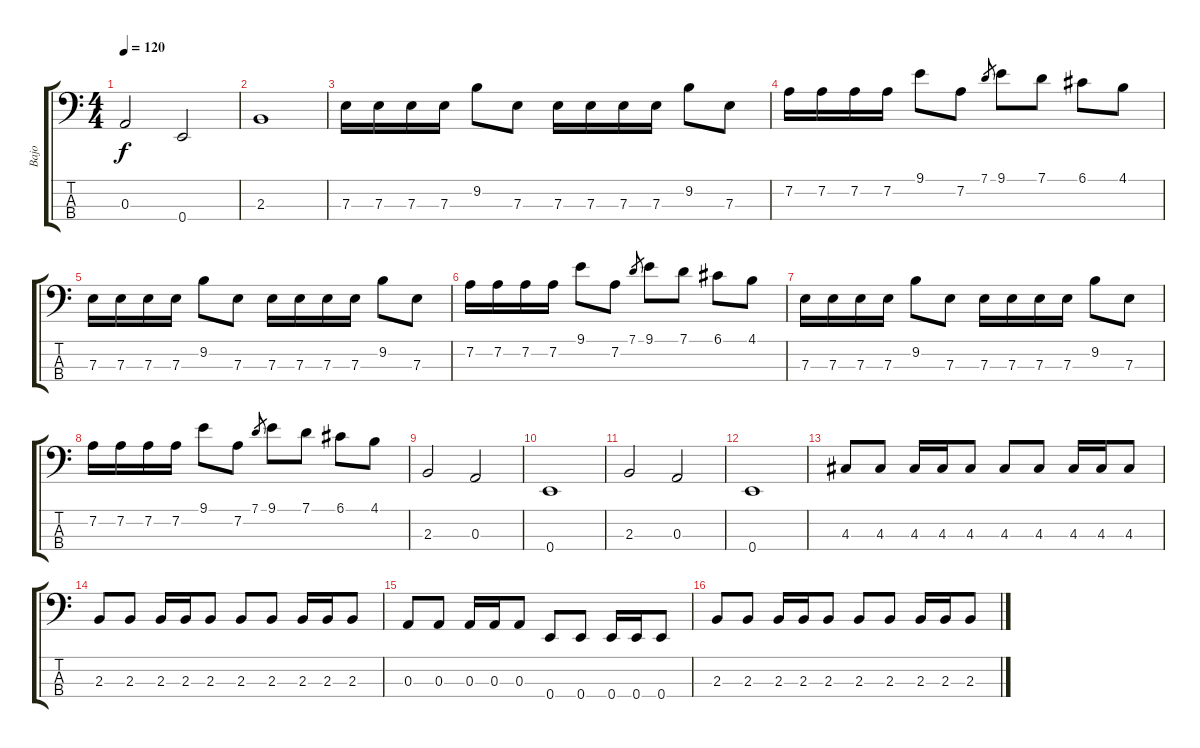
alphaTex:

\track ("Bajo" "Bajo") {instrument electricbassfinger}
\staff {score tabs}
\tuning (G2 D2 A1 E1) {hide}
\ts (4 4)
\tempo 120
\clef f4
\ks c
0.3.2{dy f} 0.4.2 |
2.3.1 |
7.3.16 7.3.16 7.3.16 7.3.16 9.2.8 7.3.8 7.3.16 7.3.16 7.3.16 7.3.16 9.2.8 7.3.8 |
7.2.16 7.2.16 7.2.16 7.2.16 9.1.8 7.2.8 7.1.8{gr} 9.1.8 7.1.8 6.1.8 4.1.8 |
7.3.16 7.3.16 7.3.16 7.3.16 9.2.8 7.3.8 7.3.16 7.3.16 7.3.16 7.3.16 9.2.8 7.3.8 |
7.2.16 7.2.16 7.2.16 7.2.16 9.1.8 7.2.8 7.1.8{gr} 9.1.8 7.1.8 6.1.8 4.1.8 |
7.3.16 7.3.16 7.3.16 7.3.16 9.2.8 7.3.8 7.3.16 7.3.16 7.3.16 7.3.16 9.2.8 7.3.8 |
7.2.16 7.2.16 7.2.16 7.2.16 9.1.8 7.2.8 7.1.8{gr} 9.1.8 7.1.8 6.1.8 4.1.8 |
2.3.2 0.3.2 |
0.4.1 |
2.3.2 0.3.2 |
0.4.1 |
4.3.8 4.3.8 4.3.16 4.3.16 4.3.8 4.3.8 4.3.8 4.3.16 4.3.16 4.3.8 |
2.3.8 2.3.8 2.3.16 2.3.16 2.3.8 2.3.8 2.3.8 2.3.16 2.3.16 2.3.8 |
0.3.8 0.3.8 0.3.16 0.3.16 0.3.8 0.4.8 0.4.8 0.4.16 0.4.16 0.4.8 |
2.3.8 2.3.8 2.3.16 2.3.16 2.3.8 2.3.8 2.3.8 2.3.16 2.3.16 2.3.8
